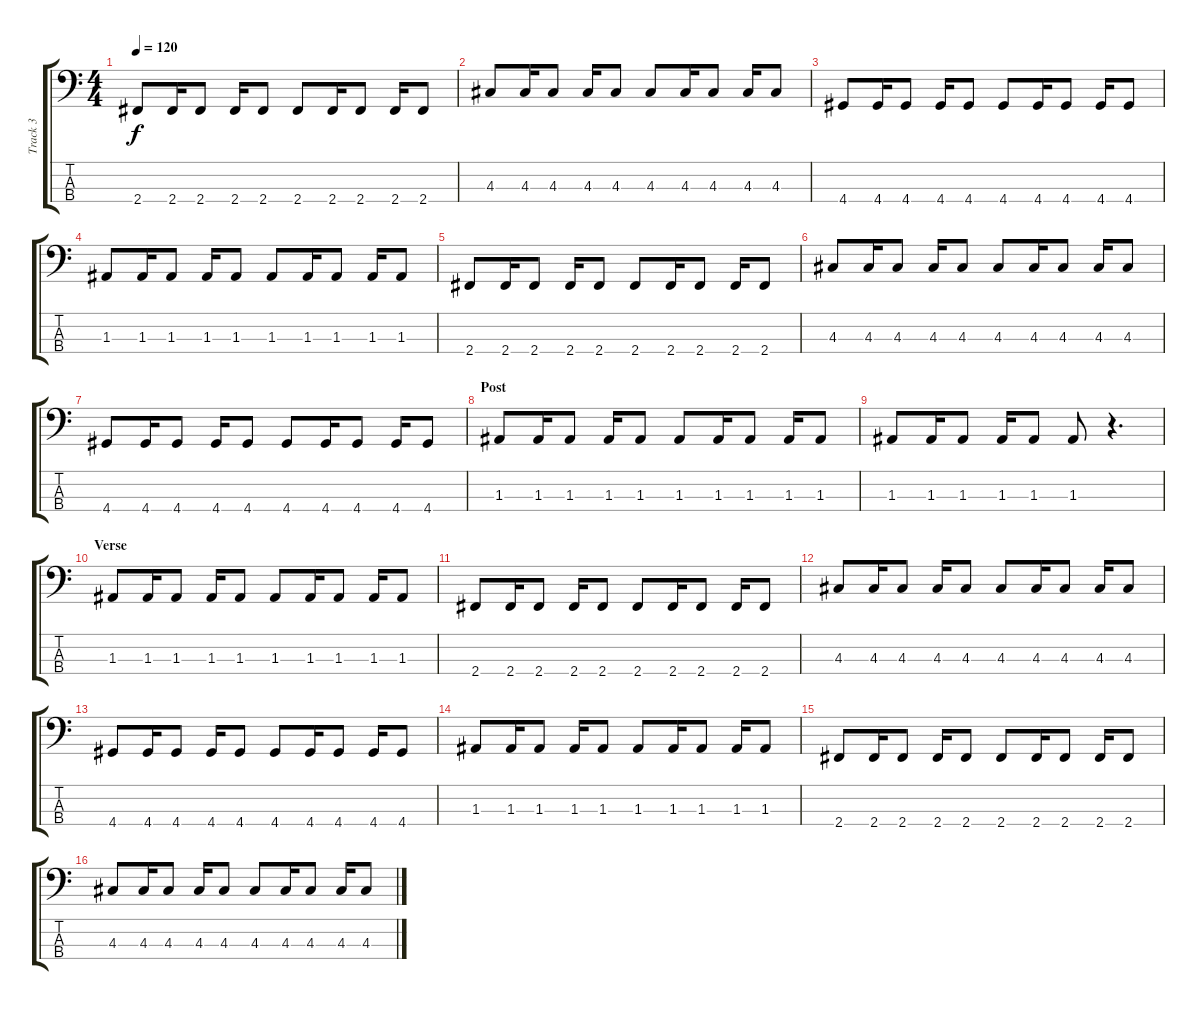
\track ("Track 3" "Track 3") {instrument electricbassfinger}
\staff {score tabs}
\tuning (G2 D2 A1 E1) {hide}
\ts (4 4)
\tempo 120
\clef f4
\ks c
2.4.8{dy f} 2.4.16 2.4.8 2.4.16 2.4.8 2.4.8 2.4.16 2.4.8 2.4.16 2.4.8 |
4.3.8 4.3.16 4.3.8 4.3.16 4.3.8 4.3.8 4.3.16 4.3.8 4.3.16 4.3.8 |
4.4.8 4.4.16 4.4.8 4.4.16 4.4.8 4.4.8 4.4.16 4.4.8 4.4.16 4.4.8 |
1.3.8 1.3.16 1.3.8 1.3.16 1.3.8 1.3.8 1.3.16 1.3.8 1.3.16 1.3.8 |
2.4.8 2.4.16 2.4.8 2.4.16 2.4.8 2.4.8 2.4.16 2.4.8 2.4.16 2.4.8 |
4.3.8 4.3.16 4.3.8 4.3.16 4.3.8 4.3.8 4.3.16 4.3.8 4.3.16 4.3.8 |
4.4.8 4.4.16 4.4.8 4.4.16 4.4.8 4.4.8 4.4.16 4.4.8 4.4.16 4.4.8 |
\section ("" "Post")
1.3.8 1.3.16 1.3.8 1.3.16 1.3.8 1.3.8 1.3.16 1.3.8 1.3.16 1.3.8 |
1.3.8 1.3.16 1.3.8 1.3.16 1.3.8 1.3.8 r.4{d} |
\section ("" "Verse")
1.3.8 1.3.16 1.3.8 1.3.16 1.3.8 1.3.8 1.3.16 1.3.8 1.3.16 1.3.8 |
2.4.8 2.4.16 2.4.8 2.4.16 2.4.8 2.4.8 2.4.16 2.4.8 2.4.16 2.4.8 |
4.3.8 4.3.16 4.3.8 4.3.16 4.3.8 4.3.8 4.3.16 4.3.8 4.3.16 4.3.8 |
4.4.8 4.4.16 4.4.8 4.4.16 4.4.8 4.4.8 4.4.16 4.4.8 4.4.16 4.4.8 |
1.3.8 1.3.16 1.3.8 1.3.16 1.3.8 1.3.8 1.3.16 1.3.8 1.3.16 1.3.8 |
2.4.8 2.4.16 2.4.8 2.4.16 2.4.8 2.4.8 2.4.16 2.4.8 2.4.16 2.4.8 |
4.3.8 4.3.16 4.3.8 4.3.16 4.3.8 4.3.8 4.3.16 4.3.8 4.3.16 4.3.8
